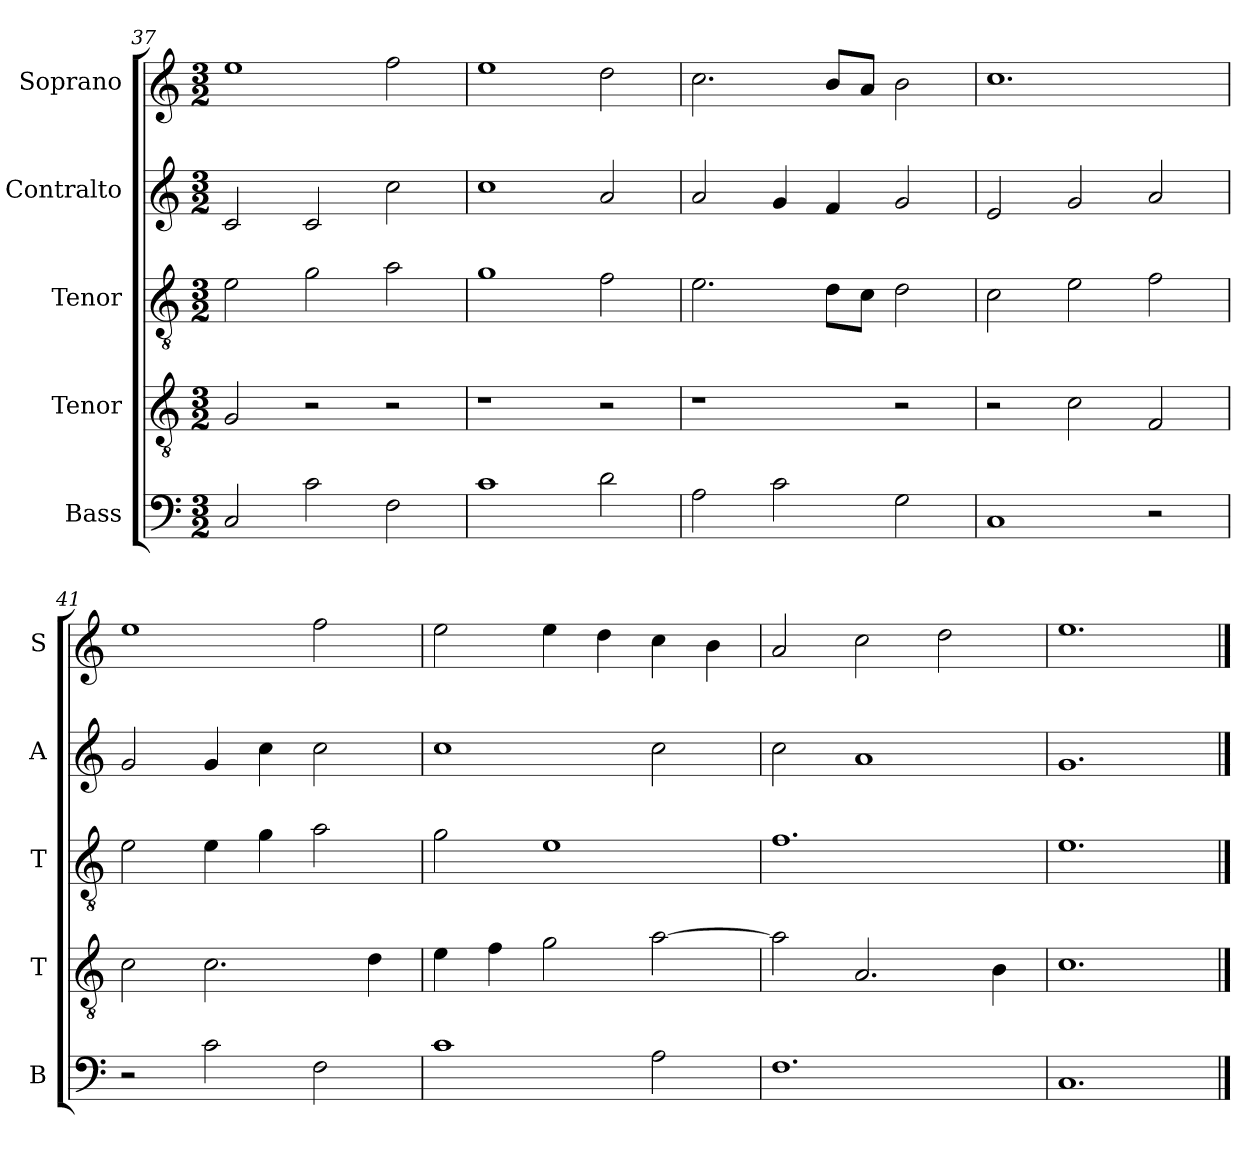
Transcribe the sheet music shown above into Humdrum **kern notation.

**kern	**kern	**kern	**kern	**kern
*part5	*part4	*part3	*part2	*part1
*staff5	*staff4	*staff3	*staff2	*staff1
*I"Bass	*I"Tenor	*I"Tenor	*I"Contralto	*I"Soprano
*I'B	*I'T	*I'T	*I'A	*I'S
*clefF4	*clefGv2	*clefGv2	*clefG2	*clefG2
*k[]	*k[]	*k[]	*k[]	*k[]
*C:ion	*C:ion	*C:ion	*C:ion	*C:ion
*M3/2	*M3/2	*M3/2	*M3/2	*M3/2
=37	=37	=37	=37	=37
2C	2G	2e	2c	1ee
2c	2r	2g	2c	.
2F	2r	2a	2cc	2ff
=38	=38	=38	=38	=38
1c	1r	1g	1cc	1ee
2d	2r	2f	2a	2dd
=39	=39	=39	=39	=39
2A	1r	2.e	2a	2.cc
2c	.	.	4g	.
.	.	8d\L	4f	8b/L
.	.	8c\J	.	8a/J
2G	2r	2d	2g	2b
=40	=40	=40	=40	=40
1C	2r	2c	2e	1.cc
.	2c	2e	2g	.
2r	2F	2f	2a	.
=41	=41	=41	=41	=41
2r	2c	2e	2g	1ee
2c	2.c	4e	4g	.
.	.	4g	4cc	.
2F	.	2a	2cc	2ff
.	4d	.	.	.
=42	=42	=42	=42	=42
1c	4e	2g	1cc	2ee
.	4f	.	.	.
.	2g	1e	.	4ee
.	.	.	.	4dd
2A	[2a	.	2cc	4cc
.	.	.	.	4b
=43	=43	=43	=43	=43
1.F	2a]	1.f	2cc	2a
.	2.A	.	1a	2cc
.	.	.	.	2dd
.	4B	.	.	.
=44	=44	=44	=44	=44
1.C	1.c	1.e	1.g	1.ee
==	==	==	==	==
*-	*-	*-	*-	*-
